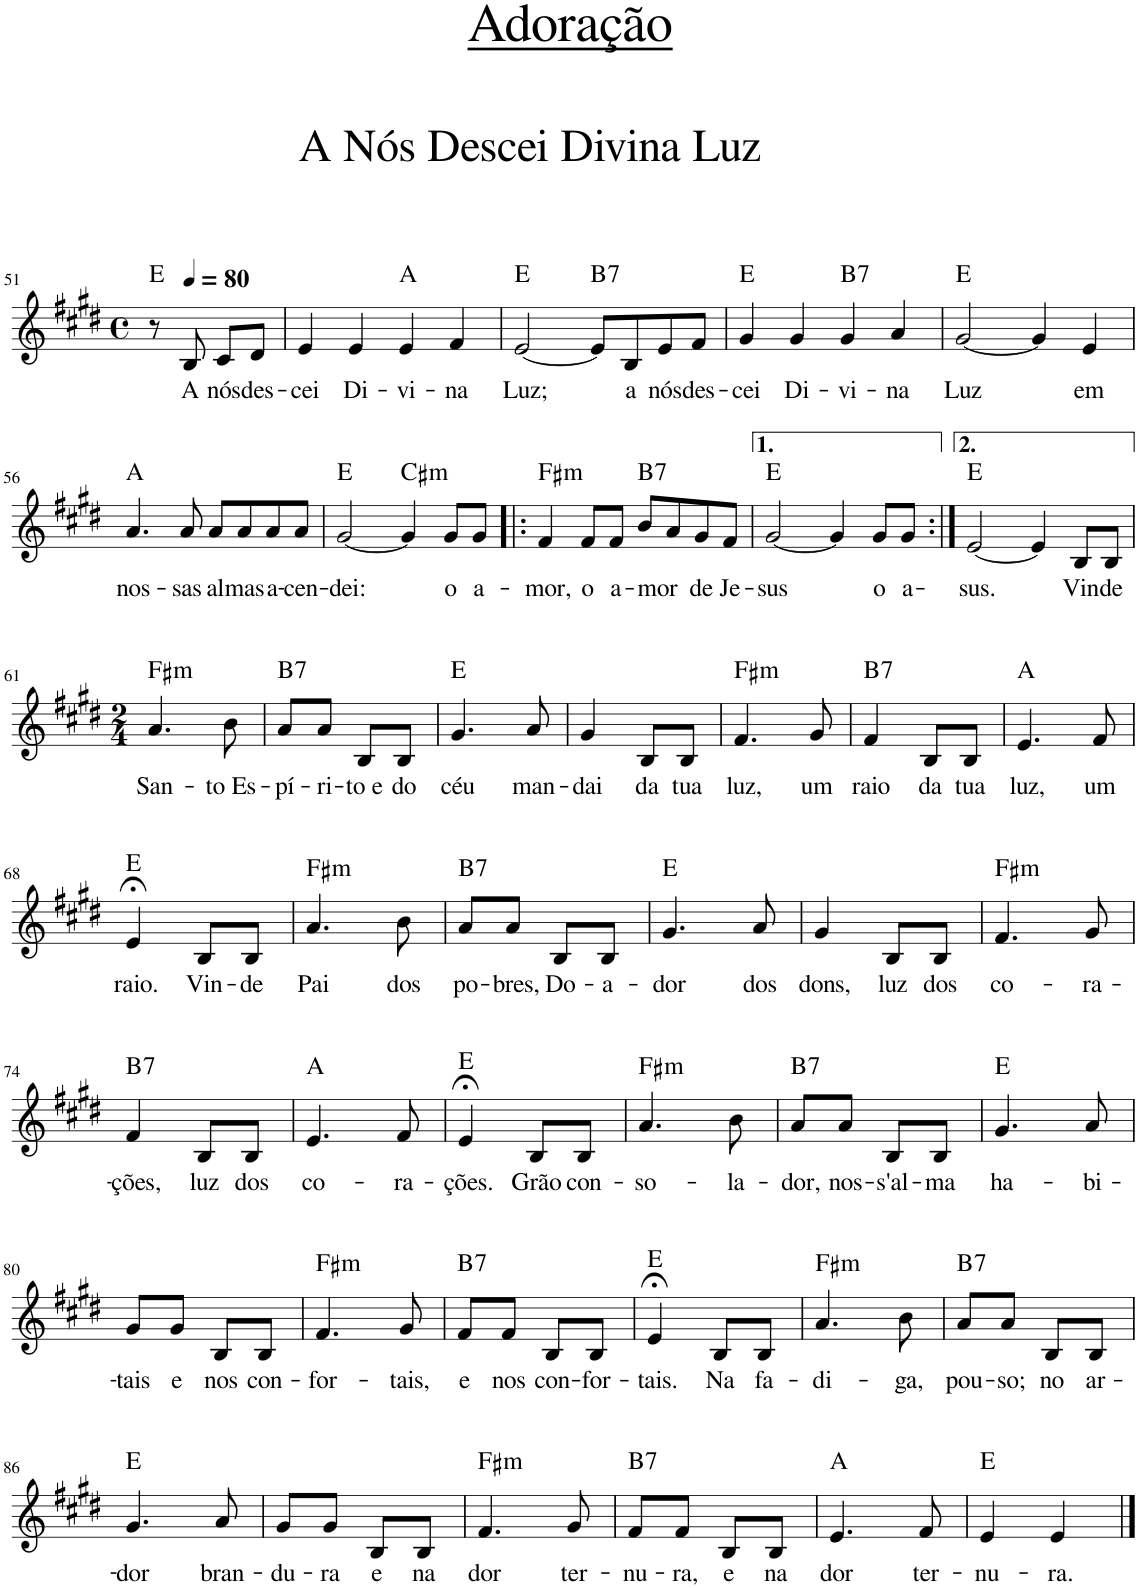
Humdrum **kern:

**kern	**text	**harte
*part1	*part1	*part1
*staff1	*staff1	*
*I"Voz	*	*
*I'Vo.	*	*
!!LO:PB:g=z
*clefG2	*	*
*k[f#c#g#d#]	*	*
*M4/4	*	*
*met(c)	*	*
=51	=51	=51
!LO:TX:a:t=Adoração	!	!
!LO:TX:a:t=A Nós Descei Divina Luz	!	!
8r	.	E:maj
*MM80	*	*
!	!LO:LY:b	!
8B/	A	.
!	!LO:LY:b	!
8c#/L	nós	.
!	!LO:LY:b	!
8d#/J	des-	.
=52	=52	=52
!	!LO:LY:b	!
4e/	-cei	.
!	!LO:LY:b	!
4e/	Di-	.
!	!LO:LY:b	!
4e/	-vi-	A:maj
!	!LO:LY:b	!
4f#/	-na	.
=53	=53	=53
!	!LO:LY:b	!
[2e/	Luz;	E:maj
!	!	!LO:H:kt=7
8e/L]	.	B:7
!	!LO:LY:b	!
8B/	a	.
!	!LO:LY:b	!
8e/	nós	.
!	!LO:LY:b	!
8f#/J	des-	.
=54	=54	=54
!	!LO:LY:b	!
4g#/	-cei	E:maj
!	!LO:LY:b	!
4g#/	Di-	.
!	!LO:LY:b	!LO:H:kt=7
4g#/	-vi-	B:7
!	!LO:LY:b	!
4a/	-na	.
=55	=55	=55
!	!LO:LY:b	!
[2g#/	Luz	E:maj
4g#/]	.	.
!	!LO:LY:b	!
4e/	em	.
!!LO:LB:g=z
=56	=56	=56
!	!LO:LY:b	!
4.a/	nos-	A:maj
!	!LO:LY:b	!
8a/	-sas	.
!	!LO:LY:b	!
8a/L	al-	.
!	!LO:LY:b	!
8a/	-mas	.
!	!LO:LY:b	!
8a/	a-	.
!	!LO:LY:b	!
8a/J	-cen-	.
=57	=57	=57
!	!LO:LY:b	!
[2g#/	-dei:	E:maj
!	!	!LO:H:kt=m
4g#/]	.	C#:min
!	!LO:LY:b	!
8g#/L	o	.
!	!LO:LY:b	!
8g#/J	a-	.
=58!|:	=58!|:	=58!|:
!	!LO:LY:b	!LO:H:kt=m
4f#/	-mor,	F#:min
!	!LO:LY:b	!
8f#/L	o	.
!	!LO:LY:b	!
8f#/J	a-	.
!	!LO:LY:b	!LO:H:kt=7
8b/L	-mor	B:7
8a/	.	.
!	!LO:LY:b	!
8g#/	de	.
!	!LO:LY:b	!
8f#/J	Je-	.
=59	=59	=59
!	!LO:LY:b	!
[2g#/	-sus	E:maj
4g#/]	.	.
!	!LO:LY:b	!
8g#/L	o	.
!	!LO:LY:b	!
8g#/J	a-	.
=60:|!	=60:|!	=60:|!
!	!LO:LY:b	!
[2e/	-sus.	E:maj
4e/]	.	.
!	!LO:LY:b	!
8B/L	Vin-	.
!	!LO:LY:b	!
8B/J	-de	.
!!LO:LB:g=z
=61	=61	=61
*M2/4	*	*
!	!LO:LY:b	!LO:H:kt=m
4.a/	San-	F#:min
!	!LO:LY:b	!
8b\	-to Es-	.
=62	=62	=62
!	!LO:LY:b	!LO:H:kt=7
8a/L	-pí-	B:7
!	!LO:LY:b	!
8a/J	-ri-	.
!	!LO:LY:b	!
8B/L	-to e	.
!	!LO:LY:b	!
8B/J	do	.
=63	=63	=63
!	!LO:LY:b	!
4.g#/	céu	E:maj
!	!LO:LY:b	!
8a/	man-	.
=64	=64	=64
!	!LO:LY:b	!
4g#/	-dai	.
!	!LO:LY:b	!
8B/L	da	.
!	!LO:LY:b	!
8B/J	tua	.
=65	=65	=65
!	!LO:LY:b	!LO:H:kt=m
4.f#/	luz,	F#:min
!	!LO:LY:b	!
8g#/	um	.
=66	=66	=66
!	!LO:LY:b	!LO:H:kt=7
4f#/	raio	B:7
!	!LO:LY:b	!
8B/L	da	.
!	!LO:LY:b	!
8B/J	tua	.
=67	=67	=67
!	!LO:LY:b	!
4.e/	luz,	A:maj
!	!LO:LY:b	!
8f#/	um	.
!!LO:LB:g=z
=68	=68	=68
!	!LO:LY:b	!
4e;</	raio.	E:maj
!	!LO:LY:b	!
8B/L	Vin-	.
!	!LO:LY:b	!
8B/J	-de	.
=69	=69	=69
!	!LO:LY:b	!LO:H:kt=m
4.a/	Pai	F#:min
!	!LO:LY:b	!
8b\	dos	.
=70	=70	=70
!	!LO:LY:b	!LO:H:kt=7
8a/L	po-	B:7
!	!LO:LY:b	!
8a/J	-bres,	.
!	!LO:LY:b	!
8B/L	Do-	.
!	!LO:LY:b	!
8B/J	-a-	.
=71	=71	=71
!	!LO:LY:b	!
4.g#/	-dor	E:maj
!	!LO:LY:b	!
8a/	dos	.
=72	=72	=72
!	!LO:LY:b	!
4g#/	dons,	.
!	!LO:LY:b	!
8B/L	luz	.
!	!LO:LY:b	!
8B/J	dos	.
=73	=73	=73
!	!LO:LY:b	!LO:H:kt=m
4.f#/	co-	F#:min
!	!LO:LY:b	!
8g#/	-ra-	.
!!LO:LB:g=z
=74	=74	=74
!	!LO:LY:b	!LO:H:kt=7
4f#/	-ções,	B:7
!	!LO:LY:b	!
8B/L	luz	.
!	!LO:LY:b	!
8B/J	dos	.
=75	=75	=75
!	!LO:LY:b	!
4.e/	co-	A:maj
!	!LO:LY:b	!
8f#/	-ra-	.
=76	=76	=76
!	!LO:LY:b	!
4e;</	-ções.	E:maj
!	!LO:LY:b	!
8B/L	Grão	.
!	!LO:LY:b	!
8B/J	con-	.
=77	=77	=77
!	!LO:LY:b	!LO:H:kt=m
4.a/	-so-	F#:min
!	!LO:LY:b	!
8b\	-la-	.
=78	=78	=78
!	!LO:LY:b	!LO:H:kt=7
8a/L	-dor,	B:7
!	!LO:LY:b	!
8a/J	nos-	.
!	!LO:LY:b	!
8B/L	-s'al-	.
!	!LO:LY:b	!
8B/J	-ma	.
=79	=79	=79
!	!LO:LY:b	!
4.g#/	ha-	E:maj
!	!LO:LY:b	!
8a/	-bi-	.
!!LO:LB:g=z
=80	=80	=80
!	!LO:LY:b	!
8g#/L	-tais	.
!	!LO:LY:b	!
8g#/J	e	.
!	!LO:LY:b	!
8B/L	nos	.
!	!LO:LY:b	!
8B/J	con-	.
=81	=81	=81
!	!LO:LY:b	!LO:H:kt=m
4.f#/	-for-	F#:min
!	!LO:LY:b	!
8g#/	-tais,	.
=82	=82	=82
!	!LO:LY:b	!LO:H:kt=7
8f#/L	e	B:7
!	!LO:LY:b	!
8f#/J	nos	.
!	!LO:LY:b	!
8B/L	con-	.
!	!LO:LY:b	!
8B/J	-for-	.
=83	=83	=83
!	!LO:LY:b	!
4e;</	-tais.	E:maj
!	!LO:LY:b	!
8B/L	Na	.
!	!LO:LY:b	!
8B/J	fa-	.
=84	=84	=84
!	!LO:LY:b	!LO:H:kt=m
4.a/	-di-	F#:min
!	!LO:LY:b	!
8b\	-ga,	.
=85	=85	=85
!	!LO:LY:b	!LO:H:kt=7
8a/L	pou-	B:7
!	!LO:LY:b	!
8a/J	-so;	.
!	!LO:LY:b	!
8B/L	no	.
!	!LO:LY:b	!
8B/J	ar-	.
!!LO:LB:g=z
=86	=86	=86
!	!LO:LY:b	!
4.g#/	-dor	E:maj
!	!LO:LY:b	!
8a/	bran-	.
=87	=87	=87
!	!LO:LY:b	!
8g#/L	-du-	.
!	!LO:LY:b	!
8g#/J	-ra	.
!	!LO:LY:b	!
8B/L	e	.
!	!LO:LY:b	!
8B/J	na	.
=88	=88	=88
!	!LO:LY:b	!LO:H:kt=m
4.f#/	dor	F#:min
!	!LO:LY:b	!
8g#/	ter-	.
=89	=89	=89
!	!LO:LY:b	!LO:H:kt=7
8f#/L	-nu-	B:7
!	!LO:LY:b	!
8f#/J	-ra,	.
!	!LO:LY:b	!
8B/L	e	.
!	!LO:LY:b	!
8B/J	na	.
=90	=90	=90
!	!LO:LY:b	!
4.e/	dor	A:maj
!	!LO:LY:b	!
8f#/	ter-	.
=91	=91	=91
!	!LO:LY:b	!
4e/	-nu-	E:maj
!	!LO:LY:b	!
4e/	-ra.	.
==	==	==
*-	*-	*-
